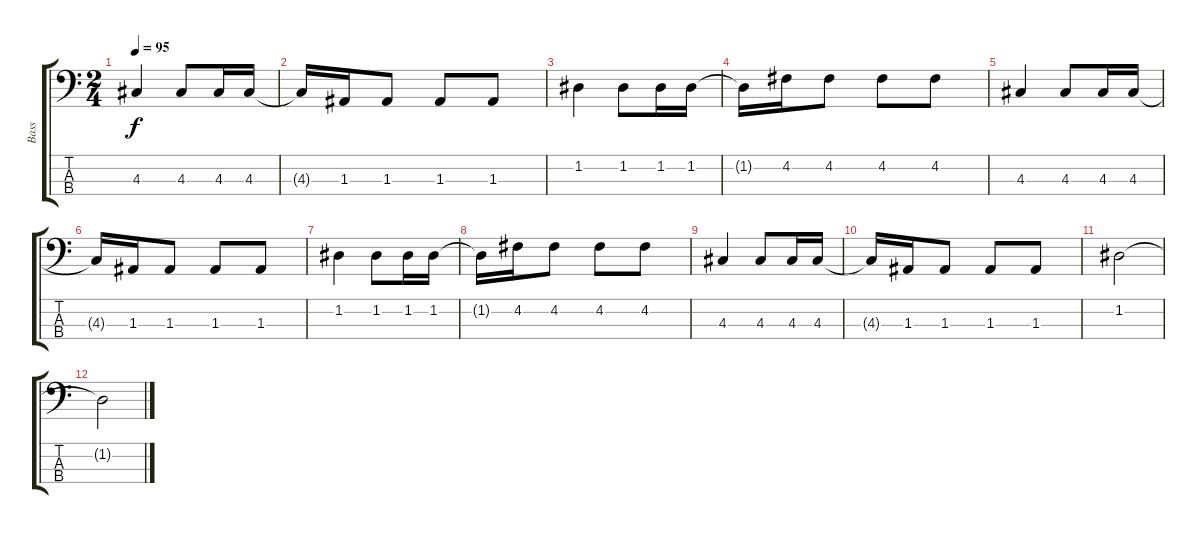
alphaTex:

\track ("Bass" "Bass") {instrument electricbassfinger}
\staff {score tabs}
\tuning (G2 D2 A1 E1) {hide}
\ts (2 4)
\tempo 95
\clef f4
\ks c
4.3.4{dy f} 4.3.8 4.3.16 4.3.16 |
4.3{t}.16 1.3.16 1.3.8 1.3.8 1.3.8 |
1.2.4 1.2.8 1.2.16 1.2.16 |
1.2{t}.16 4.2.16 4.2.8 4.2.8 4.2.8 |
4.3.4 4.3.8 4.3.16 4.3.16 |
4.3{t}.16 1.3.16 1.3.8 1.3.8 1.3.8 |
1.2.4 1.2.8 1.2.16 1.2.16 |
1.2{t}.16 4.2.16 4.2.8 4.2.8 4.2.8 |
4.3.4 4.3.8 4.3.16 4.3.16 |
4.3{t}.16 1.3.16 1.3.8 1.3.8 1.3.8 |
1.2.2 |
1.2{t}.2
